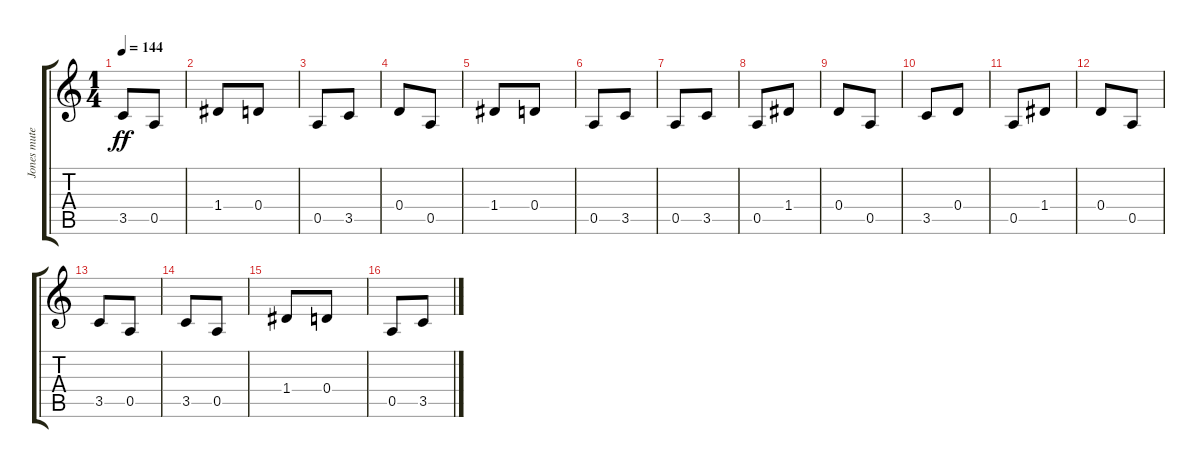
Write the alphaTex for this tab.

\track ("Jones muted" "Jones mute") {instrument electricguitarmuted}
\staff {score tabs}
\tuning (E4 B3 G3 D3 A2 D2) {hide}
\ts (1 4)
\tempo 144
\clef g2
\ks c
3.5.8{dy ff} 0.5.8 |
1.4.8 0.4.8 |
0.5.8 3.5.8 |
0.4.8 0.5.8 |
1.4.8 0.4.8 |
0.5.8 3.5.8 |
0.5.8 3.5.8 |
0.5.8 1.4.8 |
0.4.8 0.5.8 |
3.5.8 0.4.8 |
0.5.8 1.4.8 |
0.4.8 0.5.8 |
3.5.8 0.5.8 |
3.5.8 0.5.8 |
1.4.8 0.4.8 |
0.5.8 3.5.8
